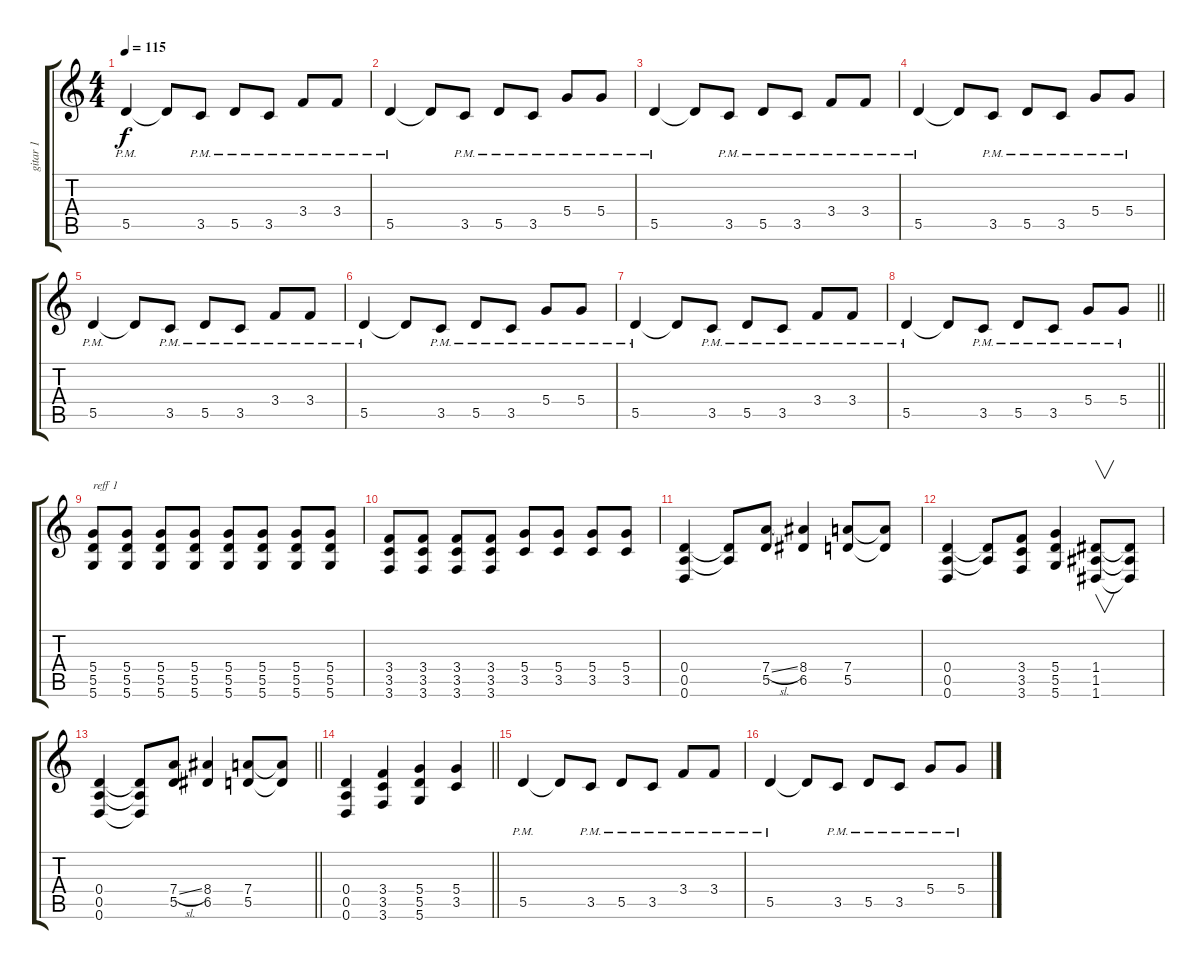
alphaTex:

\track ("gitar 1" "gitar 1") {instrument distortionguitar}
\staff {score tabs}
\tuning (E4 B3 G3 D3 A2 D2) {hide}
\ts (4 4)
\tempo 115
\clef g2
\ks c
5.5{pm}.4{dy f} 5.5{t}.8 3.5{pm}.8 5.5{pm}.8 3.5{pm}.8 3.4{pm}.8 3.4{pm}.8 |
5.5{pm}.4 5.5{t}.8 3.5{pm}.8 5.5{pm}.8 3.5{pm}.8 5.4{pm}.8 5.4{pm}.8 |
5.5{pm}.4 5.5{t}.8 3.5{pm}.8 5.5{pm}.8 3.5{pm}.8 3.4{pm}.8 3.4{pm}.8 |
5.5{pm}.4 5.5{t}.8 3.5{pm}.8 5.5{pm}.8 3.5{pm}.8 5.4{pm}.8 5.4{pm}.8 |
5.5{pm}.4 5.5{t}.8 3.5{pm}.8 5.5{pm}.8 3.5{pm}.8 3.4{pm}.8 3.4{pm}.8 |
5.5{pm}.4 5.5{t}.8 3.5{pm}.8 5.5{pm}.8 3.5{pm}.8 5.4{pm}.8 5.4{pm}.8 |
5.5{pm}.4 5.5{t}.8 3.5{pm}.8 5.5{pm}.8 3.5{pm}.8 3.4{pm}.8 3.4{pm}.8 |
\barLineRight lightlight
5.5{pm}.4 5.5{t}.8 3.5{pm}.8 5.5{pm}.8 3.5{pm}.8 5.4{pm}.8 5.4{pm}.8 |
\section ("" "")
(5.4 5.5 5.6).8{txt "reff 1"} (5.4 5.5 5.6).8 (5.4 5.5 5.6).8 (5.4 5.5 5.6).8 (5.4 5.5 5.6).8 (5.4 5.5 5.6).8 (5.4 5.5 5.6).8 (5.4 5.5 5.6).8 |
(3.4 3.5 3.6).8 (3.4 3.5 3.6).8 (3.4 3.5 3.6).8 (3.4 3.5 3.6).8 (5.4 3.5).8 (5.4 3.5).8 (5.4 3.5).8 (5.4 3.5).8 |
(0.4 0.5 0.6).4 (0.4{t} 0.5{t}).8 (7.4{sl} 5.5).8 (8.4 6.5).4 (7.4 5.5).8 (7.4{t} 5.5{t}).8 |
(0.4 0.5 0.6).4 (0.4{t} 0.5{t}).8 (3.4 3.5 3.6).8 (5.4 5.5 5.6).4 (1.4 1.5 1.6).8{v} (1.4{t} 1.5{t} 1.6{t}).8 |
\barLineRight lightlight
(0.4 0.5 0.6).4 (0.4{t} 0.5{t} 0.6{t}).8 (7.4{sl} 5.5).8 (8.4 6.5).4 (7.4 5.5).8 (7.4{t} 5.5{t}).8 |
\barLineRight lightlight
(0.4 0.5 0.6).4 (3.4 3.5 3.6).4 (5.4 5.5 5.6).4 (5.4 3.5).4 |
\section ("" "")
5.5{pm}.4 5.5{t}.8 3.5{pm}.8 5.5{pm}.8 3.5{pm}.8 3.4{pm}.8 3.4{pm}.8 |
5.5{pm}.4 5.5{t}.8 3.5{pm}.8 5.5{pm}.8 3.5{pm}.8 5.4{pm}.8 5.4{pm}.8
